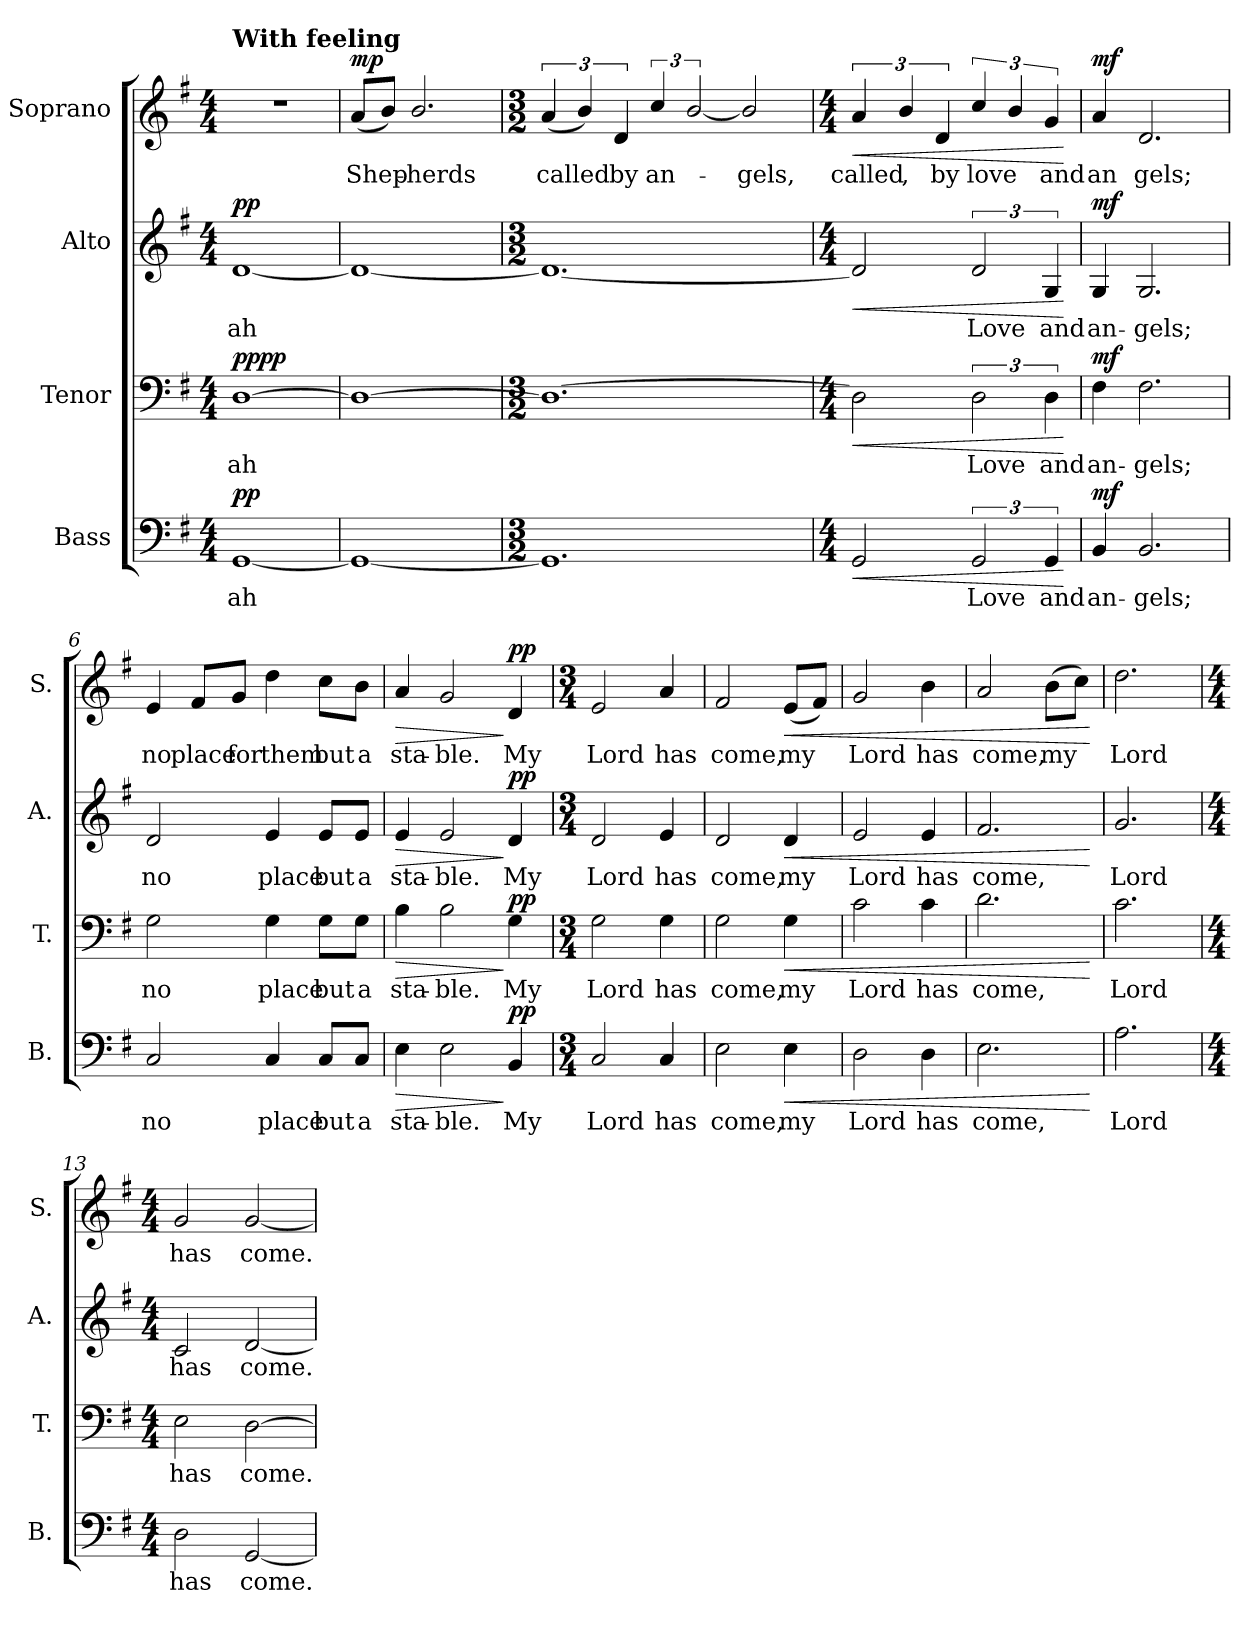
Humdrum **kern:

**kern	**text	**dynam	**kern	**text	**dynam	**kern	**text	**dynam	**kern	**text	**dynam
*part4	*part4	*part4	*part3	*part3	*part3	*part2	*part2	*part2	*part1	*part1	*part1
*staff4	*staff4	*staff4	*staff3	*staff3	*staff3	*staff2	*staff2	*staff2	*staff1	*staff1	*staff1
*I"Bass	*	*	*I"Tenor	*	*	*I"Alto	*	*	*I"Soprano	*	*
*I'B.	*	*	*I'T.	*	*	*I'A.	*	*	*I'S.	*	*
*clefF4	*	*	*clefF4	*	*	*clefG2	*	*	*clefG2	*	*
*k[f#]	*	*	*k[f#]	*	*	*k[f#]	*	*	*k[f#]	*	*
*M4/4	*	*	*M4/4	*	*	*M4/4	*	*	*M4/4	*	*
*MM60	*	*	*MM60	*	*	*MM60	*	*	*MM60	*	*
=1	=1	=1	=1	=1	=1	=1	=1	=1	=1	=1	=1
!	!	!	!	!	!	!	!	!	!LO:TX:a:B:t=With feeling	!	!
!	!LO:LY:b	!LO:DY:b	!	!LO:LY:b	!LO:DY:b	!	!LO:LY:b	!	!	!	!
!	!	!	!	!	!LO:DY:n=1:b	!	!	!LO:DY:b	!	!	!
[1GG	ah	pp	[1D	ah	pp pp	[1d	ah	pp	1r	.	.
=2	=2	=2	=2	=2	=2	=2	=2	=2	=2	=2	=2
!	!	!	!	!	!	!	!	!	!	!LO:LY:b	!LO:DY:b
1GG_	.	.	1D_	.	.	1d_	.	.	(<8a/L	Shep-	mp
.	.	.	.	.	.	.	.	.	8b/J)	.	.
!	!	!	!	!	!	!	!	!	!	!LO:LY:b	!
.	.	.	.	.	.	.	.	.	2.b/	-herds	.
=3	=3	=3	=3	=3	=3	=3	=3	=3	=3	=3	=3
*M3/2	*	*	*M3/2	*	*	*M3/2	*	*	*M3/2	*	*
!	!	!	!	!	!	!	!	!	!	!LO:LY:b	!
1.GG]	.	.	1.D_	.	.	1.d_	.	.	(<6a/	called	.
.	.	.	.	.	.	.	.	.	6b/)	.	.
!	!	!	!	!	!	!	!	!	!	!LO:LY:b	!
.	.	.	.	.	.	.	.	.	6d/	by	.
!	!	!	!	!	!	!	!	!	!	!LO:LY:b	!
.	.	.	.	.	.	.	.	.	6cc/	an-	.
.	.	.	.	.	.	.	.	.	[3b/	.	.
!	!	!	!	!	!	!	!	!	!	!LO:LY:b	!
.	.	.	.	.	.	.	.	.	2b/]	-gels,	.
=4	=4	=4	=4	=4	=4	=4	=4	=4	=4	=4	=4
*M4/4	*	*	*M4/4	*	*	*M4/4	*	*	*M4/4	*	*
!	!	!LO:HP:b	!	!	!LO:HP:b	!	!	!LO:HP:b	!	!LO:LY:b	!LO:HP:b
2GG/	.	<	2D\]	.	<	2d/]	.	<	6a/	called	<
!	!	!	!	!	!	!	!	!	!	!LO:LY:b	!
.	.	.	.	.	.	.	.	.	6b/	,	.
!	!	!	!	!	!	!	!	!	!	!LO:LY:b	!
.	.	.	.	.	.	.	.	.	6d/	by	.
!	!LO:LY:b	!	!	!LO:LY:b	!	!	!LO:LY:b	!	!	!LO:LY:b	!
3GG/	Love	.	3D\	Love	.	3d/	Love	.	6cc/	-love	.
.	.	.	.	.	.	.	.	.	6b/	.	.
!	!LO:LY:b	!	!	!LO:LY:b	!	!	!LO:LY:b	!	!	!LO:LY:b	!
6GG/	and	.	6D\	and	.	6G/	and	.	6g/	and	.
.	.	[	.	.	[	.	.	[	.	.	[
!!LO:LB:g=z
=5	=5	=5	=5	=5	=5	=5	=5	=5	=5	=5	=5
!	!LO:LY:b	!LO:DY:b	!	!LO:LY:b	!LO:DY:b	!	!LO:LY:b	!LO:DY:b	!	!LO:LY:b	!LO:DY:b
4BB/	an-	mf	4F#\	an-	mf	4G/	an-	mf	4a/	an	mf
!	!LO:LY:b	!	!	!LO:LY:b	!	!	!LO:LY:b	!	!	!LO:LY:b	!
2.BB/	-gels;	.	2.F#\	-gels;	.	2.G/	-gels;	.	2.d/	gels;	.
=6	=6	=6	=6	=6	=6	=6	=6	=6	=6	=6	=6
!	!LO:LY:b	!	!	!LO:LY:b	!	!	!LO:LY:b	!	!	!LO:LY:b	!
2C/	no	.	2G\	no	.	2d/	no	.	4e/	no	.
!	!	!	!	!	!	!	!	!	!	!LO:LY:b	!
.	.	.	.	.	.	.	.	.	8f#/L	place	.
!	!	!	!	!	!	!	!	!	!	!LO:LY:b	!
.	.	.	.	.	.	.	.	.	8g/J	for	.
!	!LO:LY:b	!	!	!LO:LY:b	!	!	!LO:LY:b	!	!	!LO:LY:b	!
4C/	place	.	4G\	place	.	4e/	place	.	4dd\	them	.
!	!LO:LY:b	!	!	!LO:LY:b	!	!	!LO:LY:b	!	!	!LO:LY:b	!
8C/L	but	.	8G\L	but	.	8e/L	but	.	8cc\L	but	.
!	!LO:LY:b	!	!	!LO:LY:b	!	!	!LO:LY:b	!	!	!LO:LY:b	!
8C/J	a	.	8G\J	a	.	8e/J	a	.	8b\J	a	.
=7	=7	=7	=7	=7	=7	=7	=7	=7	=7	=7	=7
!	!LO:LY:b	!LO:HP:b	!	!LO:LY:b	!LO:HP:b	!	!LO:LY:b	!LO:HP:b	!	!LO:LY:b	!LO:HP:b
4E\	sta-	>	4B\	sta-	>	4e/	sta-	>	4a/	sta-	>
!	!LO:LY:b	!	!	!LO:LY:b	!	!	!LO:LY:b	!	!	!LO:LY:b	!
2E\	-ble.	.	2B\	-ble.	.	2e/	-ble.	.	2g/	-ble.	.
!	!LO:LY:b	!LO:DY:n=1:b	!	!LO:LY:b	!LO:DY:n=1:b	!	!LO:LY:b	!LO:DY:n=1:b	!	!LO:LY:b	!LO:DY:n=1:b
4BB/	My	] pp	4G\	My	] pp	4d/	My	] pp	4d/	My	] pp
=8	=8	=8	=8	=8	=8	=8	=8	=8	=8	=8	=8
*M3/4	*	*	*M3/4	*	*	*M3/4	*	*	*M3/4	*	*
!	!LO:LY:b	!	!	!LO:LY:b	!	!	!LO:LY:b	!	!	!LO:LY:b	!
2C/	Lord	.	2G\	Lord	.	2d/	Lord	.	2e/	Lord	.
!	!LO:LY:b	!	!	!LO:LY:b	!	!	!LO:LY:b	!	!	!LO:LY:b	!
4C/	has	.	4G\	has	.	4e/	has	.	4a/	has	.
!!LO:PB:g=z
=9	=9	=9	=9	=9	=9	=9	=9	=9	=9	=9	=9
!	!LO:LY:b	!	!	!LO:LY:b	!	!	!LO:LY:b	!	!	!LO:LY:b	!
2E\	come,	.	2G\	come,	.	2d/	come,	.	2f#/	come,	.
!	!LO:LY:b	!LO:HP:b	!	!LO:LY:b	!LO:HP:b	!	!LO:LY:b	!LO:HP:b	!	!LO:LY:b	!LO:HP:b
4E\	my	<	4G\	my	<	4d/	my	<	(<8e/L	my	<
.	.	.	.	.	.	.	.	.	8f#/J)	.	.
=10	=10	=10	=10	=10	=10	=10	=10	=10	=10	=10	=10
!	!LO:LY:b	!	!	!LO:LY:b	!	!	!LO:LY:b	!	!	!LO:LY:b	!
2D\	Lord	.	2c\	Lord	.	2e/	Lord	.	2g/	Lord	.
!	!LO:LY:b	!	!	!LO:LY:b	!	!	!LO:LY:b	!	!	!LO:LY:b	!
4D\	has	.	4c\	has	.	4e/	has	.	4b\	has	.
=11	=11	=11	=11	=11	=11	=11	=11	=11	=11	=11	=11
!	!LO:LY:b	!	!	!LO:LY:b	!	!	!LO:LY:b	!	!	!LO:LY:b	!
2.E\	come,	.	2.d\	come,	.	2.f#/	come,	.	2a/	come,	.
!	!	!	!	!	!	!	!	!	!	!LO:LY:b	!
.	.	.	.	.	.	.	.	.	(>8b\L	my	.
.	.	.	.	.	.	.	.	.	8cc\J)	.	.
.	.	[	.	.	[	.	.	[	.	.	[
=12	=12	=12	=12	=12	=12	=12	=12	=12	=12	=12	=12
!	!LO:LY:b	!LO:DY:b	!	!LO:LY:b	!	!	!LO:LY:b	!	!	!LO:LY:b	!
!	!	!LO:DY:n=1:b	!	!	!LO:DY:b	!	!	!	!	!	!
!	!	!	!	!	!LO:DY:n=1:b	!	!	!LO:DY:b	!	!	!
!	!	!	!	!	!	!	!	!LO:DY:n=1:b	!	!	!LO:DY:b
!	!	!	!	!	!	!	!	!	!	!	!LO:DY:n=1:b
2.A\	Lord	mf mf	2.c\	Lord	mf mf	2.g/	Lord	mf mf	2.dd\	Lord	mf mf
=13	=13	=13	=13	=13	=13	=13	=13	=13	=13	=13	=13
*M4/4	*	*	*M4/4	*	*	*M4/4	*	*	*M4/4	*	*
!	!LO:LY:b	!	!	!LO:LY:b	!	!	!LO:LY:b	!	!	!LO:LY:b	!
2D\	has	.	2E\	has	.	2c/	has	.	2g/	has	.
!	!LO:LY:b	!	!	!LO:LY:b	!	!	!LO:LY:b	!	!	!LO:LY:b	!
[2GG/	come.	.	[2D\	come.	.	[2d/	come.	.	[2g/	come.	.
=	=	=	=	=	=	=	=	=	=	=	=
*-	*-	*-	*-	*-	*-	*-	*-	*-	*-	*-	*-
